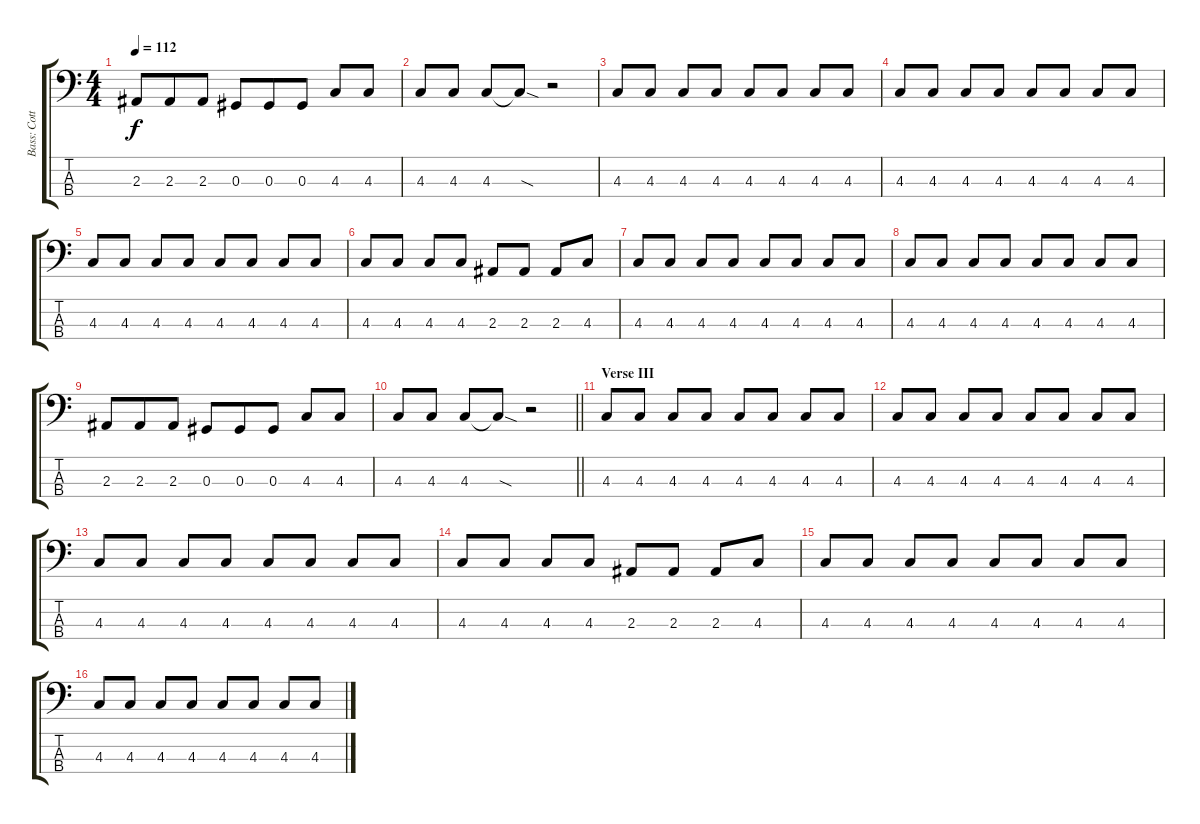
\track ("Bass: Cottle" "Bass: Cott") {instrument electricbassfinger}
\staff {score tabs}
\tuning (Gb2 Db2 Ab1 Eb1) {hide}
\ts (4 4)
\tempo 112
\clef f4
\ks c
2.3.8{dy f} 2.3.8{beam merge} 2.3.8{beam split} 0.3.8{beam merge} 0.3.8 0.3.8 4.3.8 4.3.8 |
4.3.8 4.3.8 4.3.8 4.3{sod t}.8 r.2 |
4.3.8 4.3.8 4.3.8 4.3.8 4.3.8 4.3.8 4.3.8 4.3.8 |
4.3.8 4.3.8 4.3.8 4.3.8 4.3.8 4.3.8 4.3.8 4.3.8 |
4.3.8 4.3.8 4.3.8 4.3.8 4.3.8 4.3.8 4.3.8 4.3.8 |
4.3.8 4.3.8 4.3.8 4.3.8 2.3.8 2.3.8 2.3.8 4.3.8 |
4.3.8 4.3.8 4.3.8 4.3.8 4.3.8 4.3.8 4.3.8 4.3.8 |
4.3.8 4.3.8 4.3.8 4.3.8 4.3.8 4.3.8 4.3.8 4.3.8 |
2.3.8 2.3.8{beam merge} 2.3.8{beam split} 0.3.8{beam merge} 0.3.8 0.3.8 4.3.8 4.3.8 |
\barLineRight lightlight
4.3.8 4.3.8 4.3.8 4.3{sod t}.8 r.2 |
\section ("" "Verse III")
4.3.8 4.3.8 4.3.8 4.3.8 4.3.8 4.3.8 4.3.8 4.3.8 |
4.3.8 4.3.8 4.3.8 4.3.8 4.3.8 4.3.8 4.3.8 4.3.8 |
4.3.8 4.3.8 4.3.8 4.3.8 4.3.8 4.3.8 4.3.8 4.3.8 |
4.3.8 4.3.8 4.3.8 4.3.8 2.3.8 2.3.8 2.3.8 4.3.8 |
4.3.8 4.3.8 4.3.8 4.3.8 4.3.8 4.3.8 4.3.8 4.3.8 |
4.3.8 4.3.8 4.3.8 4.3.8 4.3.8 4.3.8 4.3.8 4.3.8
